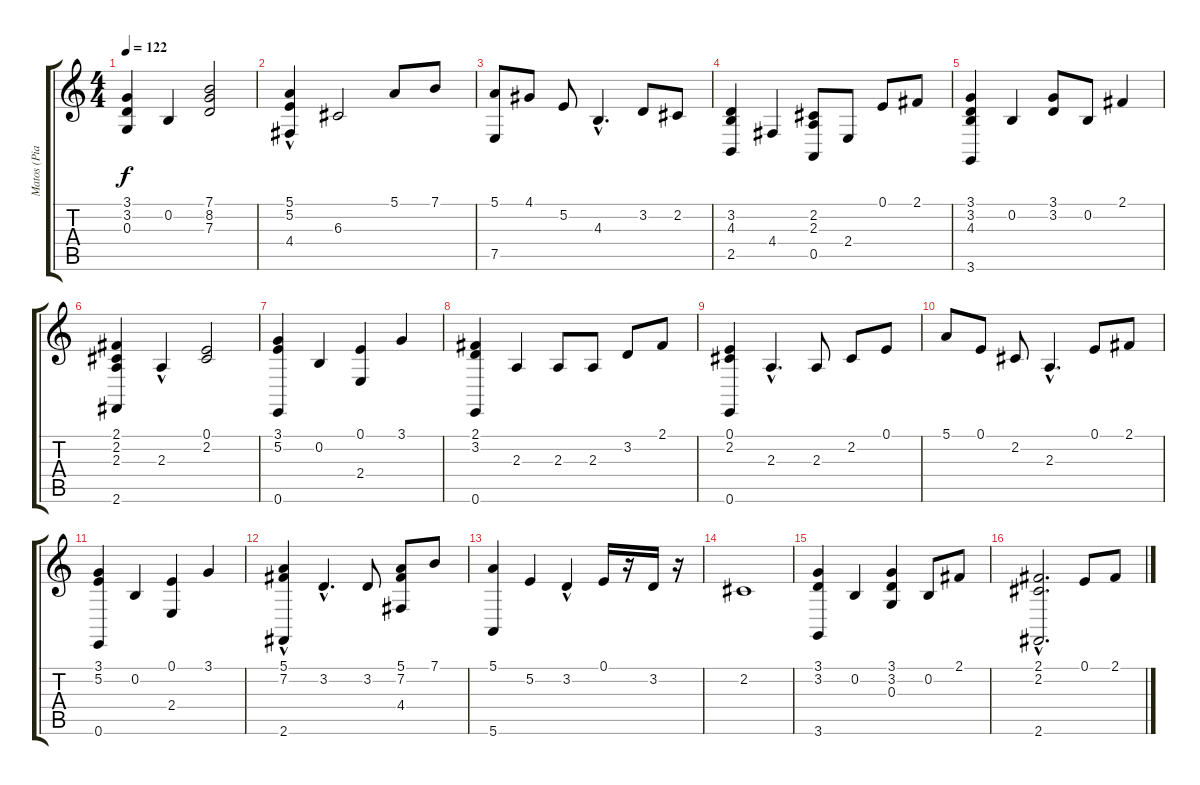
\track ("Matos (Piano)" "Matos (Pia") {instrument acousticgrandpiano}
\staff {score tabs}
\tuning (E4 B3 G3 D3 A2 E2) {hide}
\ts (4 4)
\tempo 122
\clef g2
\ks c
(3.1 3.2 0.3).4{dy f} 0.2.4 (7.1 8.2 7.3).2 |
(5.1{hac} 5.2{hac} 4.4).4 6.3.2 5.1.8 7.1.8 |
(5.1 7.5).8 4.1.8 5.2.8 4.3{hac}.4{d} 3.2.8 2.2.8 |
(3.2 4.3 2.5).4 4.4.4 (2.2 2.3 0.5).8 2.4.8 0.1.8 2.1.8 |
(3.1 3.2 4.3 3.6).4 0.2.4 (3.1 3.2).8 0.2.8 2.1.4 |
(2.1 2.2 2.3 2.6).4 2.3{hac}.4 (0.1 2.2).2 |
(3.1 5.2 0.6).4 0.2.4 (0.1 2.4).4 3.1.4 |
(2.1 3.2 0.6).4 2.3.4 2.3.8 2.3.8 3.2.8 2.1.8 |
(0.1 2.2 0.6).4 2.3{hac}.4{d} 2.3.8 2.2.8 0.1.8 |
5.1.8 0.1.8 2.2.8 2.3{hac}.4{d} 0.1.8 2.1.8 |
(3.1 5.2 0.6).4 0.2.4 (0.1 2.4).4 3.1.4 |
(5.1 7.2 2.6{hac}).4 3.2{hac}.4{d} 3.2.8 (5.1 7.2 4.4).8 7.1.8 |
(5.1 5.6).4 5.2.4 3.2{hac}.4 0.1.16 r.16 3.2.16 r.16 |
2.2.1 |
(3.1 3.2 3.6).4 0.2.4 (3.1 3.2 0.3).4 0.2.8 2.1.8 |
(2.1{hac} 2.2{hac} 2.6).2{d} 0.1.8 2.1.8
